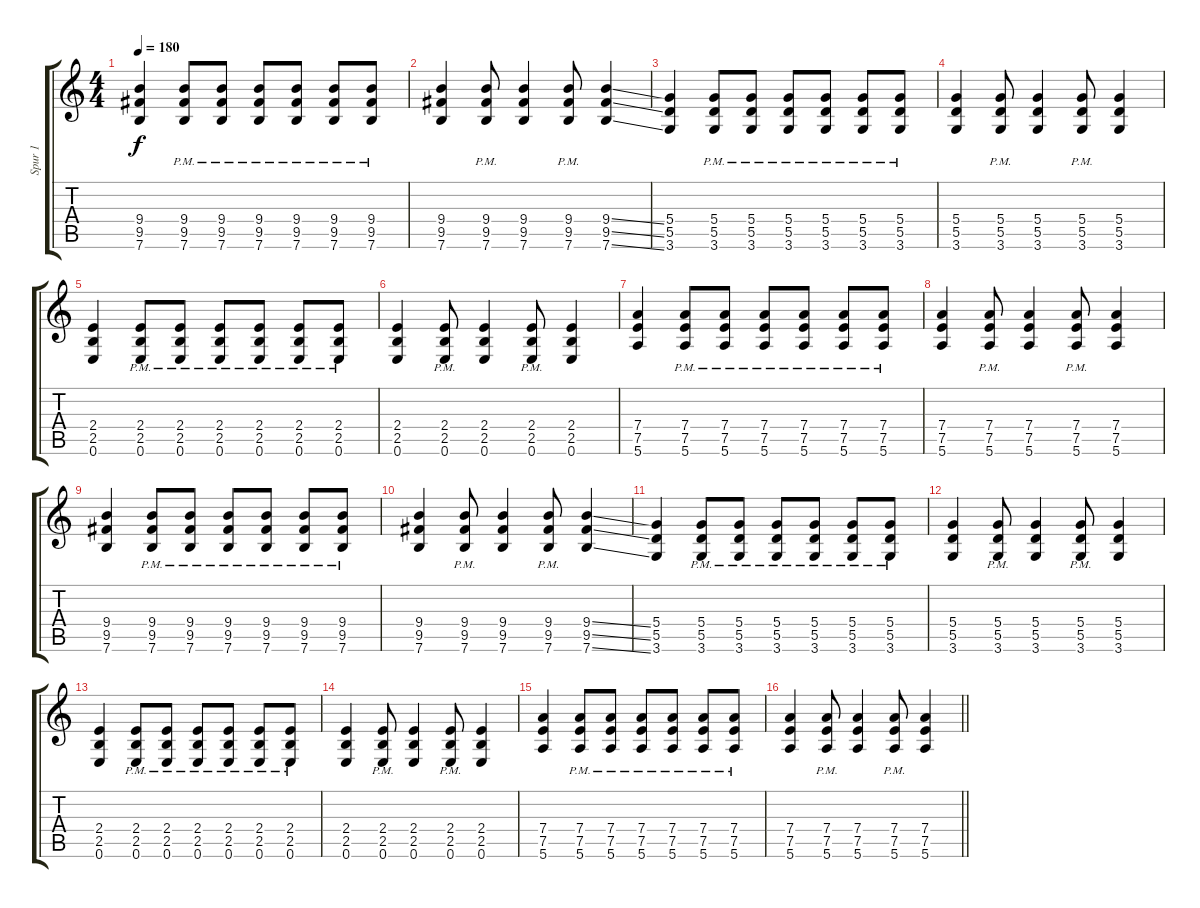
\track ("Spur 1" "Spur 1") {instrument distortionguitar}
\staff {score tabs}
\tuning (E4 B3 G3 D3 A2 E2) {hide}
\ts (4 4)
\tempo 180
\clef g2
\ks c
(9.4 9.5 7.6).4{dy f volume 16} (9.4{pm} 9.5{pm} 7.6{pm}).8 (9.4{pm} 9.5{pm} 7.6{pm}).8 (9.4{pm} 9.5{pm} 7.6{pm}).8 (9.4{pm} 9.5{pm} 7.6{pm}).8 (9.4{pm} 9.5{pm} 7.6{pm}).8 (9.4{pm} 9.5{pm} 7.6{pm}).8 |
(9.4 9.5 7.6).4 (9.4{pm} 9.5{pm} 7.6{pm}).8 (9.4 9.5 7.6).4 (9.4{pm} 9.5{pm} 7.6{pm}).8 (9.4{ss} 9.5{ss} 7.6{ss}).4 |
(5.4 5.5 3.6).4 (5.4{pm} 5.5{pm} 3.6{pm}).8 (5.4{pm} 5.5{pm} 3.6{pm}).8 (5.4{pm} 5.5{pm} 3.6{pm}).8 (5.4{pm} 5.5{pm} 3.6{pm}).8 (5.4{pm} 5.5{pm} 3.6{pm}).8 (5.4{pm} 5.5{pm} 3.6{pm}).8 |
(5.4 5.5 3.6).4 (5.4{pm} 5.5{pm} 3.6{pm}).8 (5.4 5.5 3.6).4 (5.4{pm} 5.5{pm} 3.6{pm}).8 (5.4 5.5 3.6).4 |
(2.4 2.5 0.6).4 (2.4{pm} 2.5{pm} 0.6{pm}).8 (2.4{pm} 2.5{pm} 0.6{pm}).8 (2.4{pm} 2.5{pm} 0.6{pm}).8 (2.4{pm} 2.5{pm} 0.6{pm}).8 (2.4{pm} 2.5{pm} 0.6{pm}).8 (2.4{pm} 2.5{pm} 0.6{pm}).8 |
(2.4 2.5 0.6).4 (2.4{pm} 2.5{pm} 0.6{pm}).8 (2.4 2.5 0.6).4 (2.4{pm} 2.5{pm} 0.6{pm}).8 (2.4 2.5 0.6).4 |
(7.4 7.5 5.6).4 (7.4{pm} 7.5{pm} 5.6{pm}).8 (7.4{pm} 7.5{pm} 5.6{pm}).8 (7.4{pm} 7.5{pm} 5.6{pm}).8 (7.4{pm} 7.5{pm} 5.6{pm}).8 (7.4{pm} 7.5{pm} 5.6{pm}).8 (7.4{pm} 7.5{pm} 5.6{pm}).8 |
(7.4 7.5 5.6).4 (7.4{pm} 7.5{pm} 5.6{pm}).8 (7.4 7.5 5.6).4 (7.4{pm} 7.5{pm} 5.6{pm}).8 (7.4 7.5 5.6).4 |
(9.4 9.5 7.6).4 (9.4{pm} 9.5{pm} 7.6{pm}).8 (9.4{pm} 9.5{pm} 7.6{pm}).8 (9.4{pm} 9.5{pm} 7.6{pm}).8 (9.4{pm} 9.5{pm} 7.6{pm}).8 (9.4{pm} 9.5{pm} 7.6{pm}).8 (9.4{pm} 9.5{pm} 7.6{pm}).8 |
(9.4 9.5 7.6).4 (9.4{pm} 9.5{pm} 7.6{pm}).8 (9.4 9.5 7.6).4 (9.4{pm} 9.5{pm} 7.6{pm}).8 (9.4{ss} 9.5{ss} 7.6{ss}).4 |
(5.4 5.5 3.6).4 (5.4{pm} 5.5{pm} 3.6{pm}).8 (5.4{pm} 5.5{pm} 3.6{pm}).8 (5.4{pm} 5.5{pm} 3.6{pm}).8 (5.4{pm} 5.5{pm} 3.6{pm}).8 (5.4{pm} 5.5{pm} 3.6{pm}).8 (5.4{pm} 5.5{pm} 3.6{pm}).8 |
(5.4 5.5 3.6).4 (5.4{pm} 5.5{pm} 3.6{pm}).8 (5.4 5.5 3.6).4 (5.4{pm} 5.5{pm} 3.6{pm}).8 (5.4 5.5 3.6).4 |
(2.4 2.5 0.6).4 (2.4{pm} 2.5{pm} 0.6{pm}).8 (2.4{pm} 2.5{pm} 0.6{pm}).8 (2.4{pm} 2.5{pm} 0.6{pm}).8 (2.4{pm} 2.5{pm} 0.6{pm}).8 (2.4{pm} 2.5{pm} 0.6{pm}).8 (2.4{pm} 2.5{pm} 0.6{pm}).8 |
(2.4 2.5 0.6).4 (2.4{pm} 2.5{pm} 0.6{pm}).8 (2.4 2.5 0.6).4 (2.4{pm} 2.5{pm} 0.6{pm}).8 (2.4 2.5 0.6).4 |
(7.4 7.5 5.6).4 (7.4{pm} 7.5{pm} 5.6{pm}).8 (7.4{pm} 7.5{pm} 5.6{pm}).8 (7.4{pm} 7.5{pm} 5.6{pm}).8 (7.4{pm} 7.5{pm} 5.6{pm}).8 (7.4{pm} 7.5{pm} 5.6{pm}).8 (7.4{pm} 7.5{pm} 5.6{pm}).8 |
\barLineRight lightlight
(7.4 7.5 5.6).4 (7.4{pm} 7.5{pm} 5.6{pm}).8 (7.4 7.5 5.6).4 (7.4{pm} 7.5{pm} 5.6{pm}).8 (7.4 7.5 5.6).4
